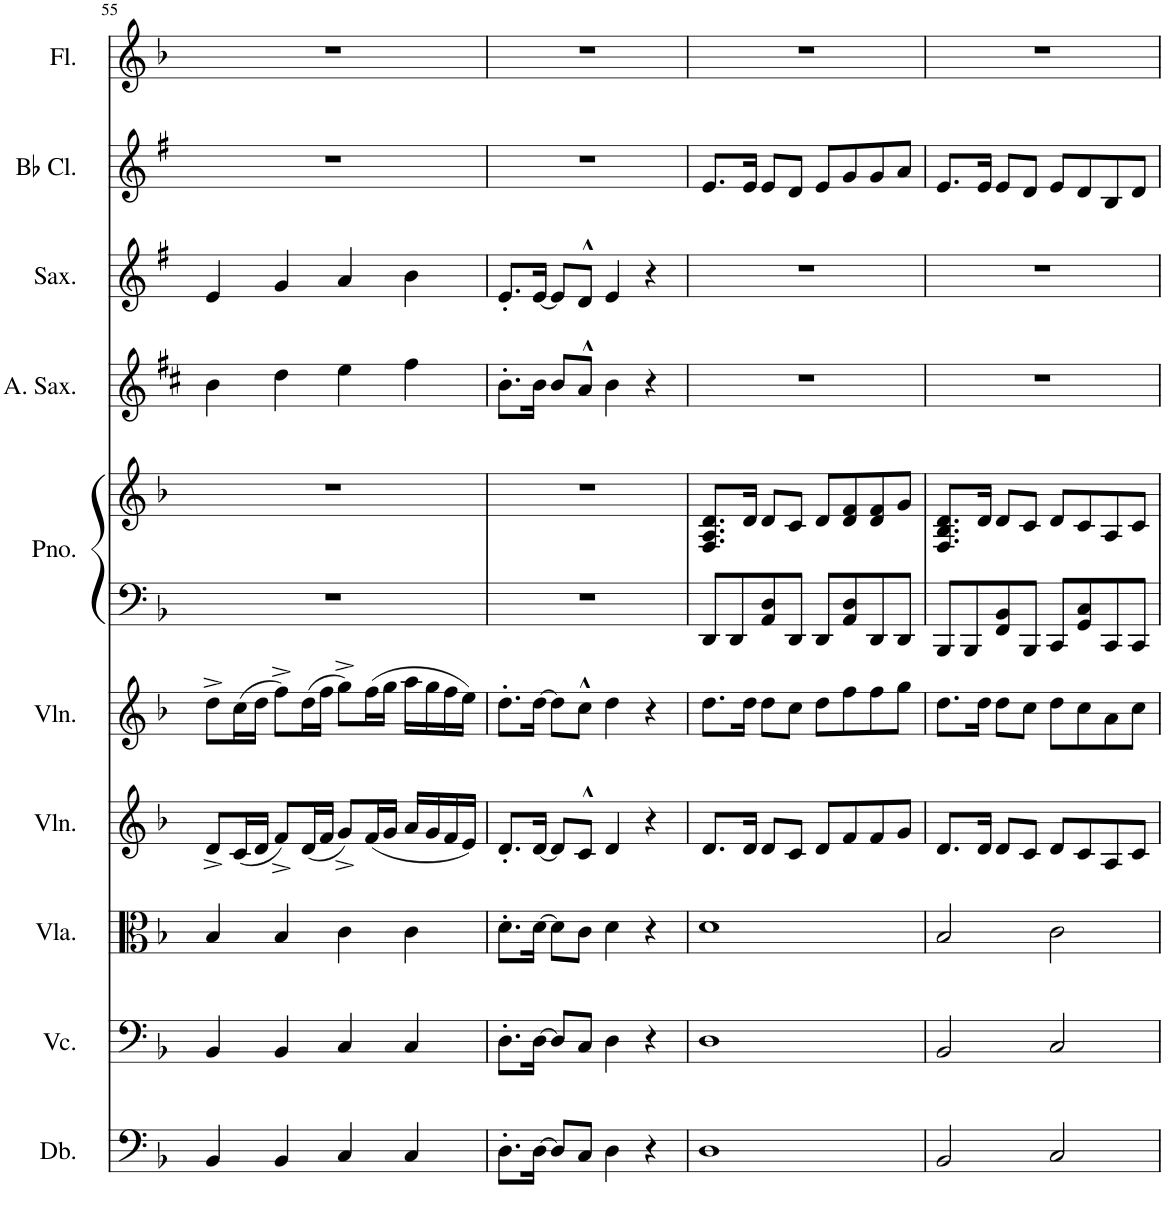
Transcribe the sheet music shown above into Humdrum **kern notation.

**kern	**kern	**kern	**kern	**kern	**kern	**kern	**kern	**kern	**kern	**kern
*part10	*part9	*part8	*part7	*part6	*part5	*part5	*part4	*part3	*part2	*part1
*staff11	*staff10	*staff9	*staff8	*staff7	*staff6	*staff5	*staff4	*staff3	*staff2	*staff1
*I"Double Bass	*I"Violoncello	*I"Viola	*I"Violin	*I"Violin	*I"Grand Piano	*	*I"Alto Saxophone	*I"Saxophone	*I"Bb Clarinet	*I"Flute
*I'Db.	*I'Vc.	*I'Vla.	*I'Vln.	*I'Vln.	*I'Pno.	*	*I'A. Sax.	*I'Sax.	*I'Bb Cl.	*I'Fl.
!!LO:PB:g=z
*clefF4	*clefF4	*clefC3	*clefG2	*clefG2	*clefF4	*clefG2	*clefG2	*clefG2	*clefG2	*clefG2
*Trd7c12	*	*	*	*	*	*	*Trd5c9	*Trd8c14	*Trd1c2	*
*k[b-]	*k[b-]	*k[b-]	*k[b-]	*k[b-]	*k[b-]	*k[b-]	*k[f#c#]	*k[f#]	*k[f#]	*k[b-]
*M4/4	*M4/4	*M4/4	*M4/4	*M4/4	*M4/4	*M4/4	*M4/4	*M4/4	*M4/4	*M4/4
=55	=55	=55	=55	=55	=55	=55	=55	=55	=55	=55
4BB-/	4BB-/	4B-/	8d^/L	8dd^\L	1r	1r	4b\	4e/	1r	1r
.	.	.	(16c/L	(16cc\L	.	.	.	.	.	.
.	.	.	16d/JJ	16dd\JJ	.	.	.	.	.	.
4BB-/	4BB-/	4B-/	8f^/L)	8ff^\L)	.	.	4dd\	4g/	.	.
.	.	.	(16d/L	(16dd\L	.	.	.	.	.	.
.	.	.	16f/JJ	16ff\JJ	.	.	.	.	.	.
4C/	4C/	4c\	8g^/L)	8gg^\L)	.	.	4ee\	4a/	.	.
.	.	.	(16f/L	(16ff\L	.	.	.	.	.	.
.	.	.	16g/JJ	16gg\JJ	.	.	.	.	.	.
4C/	4C/	4c\	16a/LL	16aa\LL	.	.	4ff#\	4b\	.	.
.	.	.	16g/	16gg\	.	.	.	.	.	.
.	.	.	16f/	16ff\	.	.	.	.	.	.
.	.	.	16e/JJ)	16ee\JJ)	.	.	.	.	.	.
=56	=56	=56	=56	=56	=56	=56	=56	=56	=56	=56
8.D'\L	8.D'\L	8.d'\L	8.d'/L	8.dd'\L	1r	1r	8.b'\L	8.e'/L	1r	1r
[16D\Jk	[16D\Jk	[16d\Jk	[16d/Jk	[16dd\Jk	.	.	16b\Jk	[16e/Jk	.	.
8D/L]	8D/L]	8d\L]	8d/L]	8dd\L]	.	.	8b/L	8e/L]	.	.
8C/J	8C/J	8c\J	8c^^/J	8cc^^\J	.	.	8a^^/J	8d^^/J	.	.
4D\	4D\	4d\	4d/	4dd\	.	.	4b\	4e/	.	.
4r	4r	4r	4r	4r	.	.	4r	4r	.	.
=57	=57	=57	=57	=57	=57	=57	=57	=57	=57	=57
1D	1D	1d	8.d/L	8.dd\L	8DD/L	8.F/ 8.A/ 8.d/L	1r	1r	8.e/L	1r
.	.	.	.	.	8DD/	.	.	.	.	.
.	.	.	16d/Jk	16dd\Jk	.	16d/Jk	.	.	16e/Jk	.
.	.	.	8d/L	8dd\L	8AA/ 8D/	8d/L	.	.	8e/L	.
.	.	.	8c/J	8cc\J	8DD/J	8c/J	.	.	8d/J	.
.	.	.	8d/L	8dd\L	8DD/L	8d/L	.	.	8e/L	.
.	.	.	8f/	8ff\	8AA/ 8D/	8d/ 8f/	.	.	8g/	.
.	.	.	8f/	8ff\	8DD/	8d/ 8f/	.	.	8g/	.
.	.	.	8g/J	8gg\J	8DD/J	8g/J	.	.	8a/J	.
=58	=58	=58	=58	=58	=58	=58	=58	=58	=58	=58
2BB-/	2BB-/	2B-/	8.d/L	8.dd\L	8BBB-/L	8.F/ 8.B-/ 8.d/L	1r	1r	8.e/L	1r
.	.	.	.	.	8BBB-/	.	.	.	.	.
.	.	.	16d/Jk	16dd\Jk	.	16d/Jk	.	.	16e/Jk	.
.	.	.	8d/L	8dd\L	8FF/ 8BB-/	8d/L	.	.	8e/L	.
.	.	.	8c/J	8cc\J	8BBB-/J	8c/J	.	.	8d/J	.
2C/	2C/	2c\	8d/L	8dd\L	8CC/L	8d/L	.	.	8e/L	.
.	.	.	8c/	8cc\	8GG/ 8C/	8c/	.	.	8d/	.
.	.	.	8A/	8a\	8CC/	8A/	.	.	8B/	.
.	.	.	8c/J	8cc\J	8CC/J	8c/J	.	.	8d/J	.
=	=	=	=	=	=	=	=	=	=	=
*-	*-	*-	*-	*-	*-	*-	*-	*-	*-	*-
